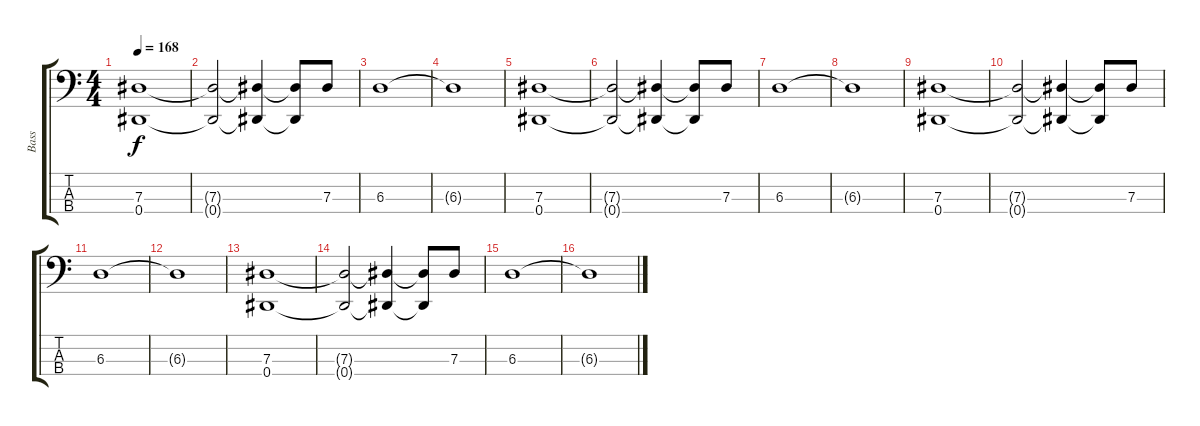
\track ("Bass" "Bass") {instrument electricbasspick}
\staff {score tabs}
\tuning (Gb2 Db2 Ab1 Eb1) {hide}
\ts (4 4)
\tempo 168
\clef f4
\ks c
(7.3 0.4).1{dy f} |
(7.3{t} 0.4{t}).2 (7.3{t} 0.4{t}).4 (7.3{t} 0.4{t}).8 7.3.8 |
6.3.1 |
6.3{t}.1 |
(7.3 0.4).1 |
(7.3{t} 0.4{t}).2 (7.3{t} 0.4{t}).4 (7.3{t} 0.4{t}).8 7.3.8 |
6.3.1 |
6.3{t}.1 |
(7.3 0.4).1 |
(7.3{t} 0.4{t}).2 (7.3{t} 0.4{t}).4 (7.3{t} 0.4{t}).8 7.3.8 |
6.3.1 |
6.3{t}.1 |
(7.3 0.4).1 |
(7.3{t} 0.4{t}).2 (7.3{t} 0.4{t}).4 (7.3{t} 0.4{t}).8 7.3.8 |
6.3.1 |
6.3{t}.1
